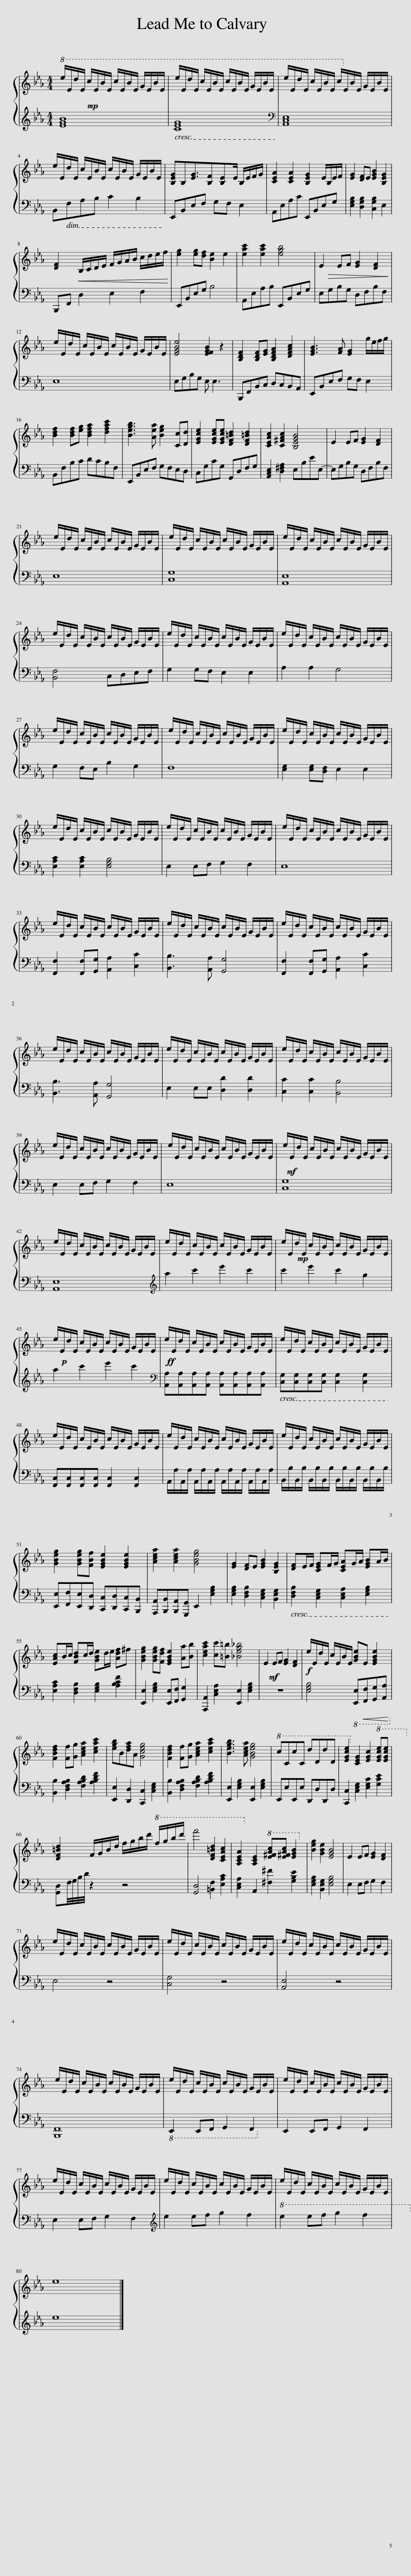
X:1
%%score { 1 | 2 }
L:1/8
M:4/4
I:linebreak $
K:Eb
V:1 treble
V:2 treble
V:1
!8va(! e'/e/d'/e/ c'/e/b/e/ c'/e/b/e/ g/e/b/e/!8va)! | e/E/d/E/ c/E/B/E/ c/E/B/E/ G/E/B/E/ | e/E/d/E/ c/E/B/E/ c/E/B/E/ G/E/B/E/ |$ e/E/d/E/ c/E/B/E/ c/E/B/E/ G/E/B/E/ | [B,EG]B,[EG]3/2[B,F][B,E]E/ B,/E/F/G/ | %5
 [CEA]2 [CEA]2 [B,EG]2 E/B,/E/F/ | [EG]2 [DF]E [EGB]2 [B,EG]2 |$ [DF]2 B,/C/D/E/ F/G/A/B/ c/d/e/f/ | [eg]2 [eg][df] [Be]2 e2 | [eac']2 [eac']2 [egb]4 | %10
 E2 EF [EG]2 [DF]2 |$ e/E/d/E/ c/E/B/E/ c/E/B/E/ G/E/B/E/ | [EGBe]4 [EFGB]2 z2 | [B,DF]2 [B,DF][EG] [B,DFA]2 [DFAc]2 | [EGB]3 [FA] [EG]2 g/e/f/g/ |$ %15
 [Bdf]2 [Bdf][eg] [Bdfa]2 [dfac']2 | [Begb]3 [Aea] [Beg]2 [Cc][Dd] | [EGce]2 [EGce][EGce] [DF=Bd]2 [DF=Bd]2 | [CEAc]2 [C^FAc]2 [B,EGB]4 | E2 EF [EG]2 [DF]2 |$ %20
 e/E/d/E/ c/E/B/E/ c/E/B/E/ G/E/B/E/ | e/E/d/E/ c/E/B/E/ c/E/B/E/ G/E/B/E/ | e/E/d/E/ c/E/B/E/ c/E/B/E/ G/E/B/E/ |$ e/E/d/E/ c/E/B/E/ c/E/B/E/ G/E/B/E/ | e/E/d/E/ c/E/B/E/ c/E/B/E/ G/E/B/E/ | %25
 e/E/d/E/ c/E/B/E/ c/E/B/E/ G/E/B/E/ |$ e/E/d/E/ c/E/B/E/ c/E/B/E/ G/E/B/E/ | e/E/d/E/ c/E/B/E/ c/E/B/E/ G/E/B/E/ | e/E/d/E/ c/E/B/E/ c/E/B/E/ G/E/B/E/ |$ e/E/d/E/ c/E/B/E/ c/E/B/E/ G/E/B/E/ | %30
 e/E/d/E/ c/E/B/E/ c/E/B/E/ G/E/B/E/ | e/E/d/E/ c/E/B/E/ c/E/B/E/ G/E/B/E/ |$ e/E/d/E/ c/E/B/E/ c/E/B/E/ G/E/B/E/ | e/E/d/E/ c/E/B/E/ c/E/B/E/ G/E/B/E/ | e/E/d/E/ c/E/B/E/ c/E/B/E/ G/E/B/E/ |$ %35
 e/E/d/E/ c/E/B/E/ c/E/B/E/ G/E/B/E/ | e/E/d/E/ c/E/B/E/ c/E/B/E/ G/E/B/E/ | e/E/d/E/ c/E/B/E/ c/E/B/E/ G/E/B/E/ |$ e/E/d/E/ c/E/B/E/ c/E/B/E/ G/E/B/E/ | e/E/d/E/ c/E/B/E/ c/E/B/E/ G/E/B/E/ | %40
 e/E/d/E/ c/E/B/E/ c/E/B/E/ G/E/B/E/ |$ e/E/d/E/ c/E/B/E/ c/E/B/E/ G/E/B/E/ | e/E/d/E/ c/E/B/E/ c/E/B/E/ G/E/B/E/ | e/E/d/E/ c/E/B/E/ c/E/B/E/ G/E/B/E/ |$ e/E/d/E/ c/E/B/E/ c/E/B/E/ G/E/B/E/ | %45
 e/E/d/E/ c/E/B/E/ c/E/B/E/ G/E/B/E/ | e/E/d/E/ c/E/B/E/ c/E/B/E/ G/E/B/E/ |$ e/E/d/E/ c/E/B/E/ c/E/B/E/ G/E/B/E/ | e/E/d/E/ c/E/B/E/ c/E/B/E/ G/E/B/E/ | e/E/d/E/ c/E/B/E/ c/E/B/E/ G/E/B/E/ |$ %50
 [GBeg]2 [GBeg][FBf] [EGBe]2 [EGBe]2 | [Acea]2 [Acea]2 [GBeg]4 | [EG]2 [DF]E [EGB]2 [B,EG]2 | [DF]E/F/ [CEG]F/G/ [CEA]G/A/ [EGB]A/B/ |$ [EAc]B/c/ [FBd]c/d/ [GBe]d/e/ [Adf]^f | %55
 [GBeg]2 [GBeg][Fdf] [EGBe]2 [Aa][Bb] | [ceac']2 [cc'][=B=b] [_Beg_b]4 | E2 EF [EG]2 [DF]2 |!f! e/E/d/E/ c/E/B/E/ [GBe]E [EGBe]2 |$ [FBdf]2 [Ff][Gg] [Acea]2 [ceac']2 | %60
 [egb]B[dfa]A [Gceg]4 | [FBdf]2 [Ff][Gg] [Acea]2 [ceac']2 | [Begb]3 [Acea] [GBeg]4 |!8va(! c'cc'c d'dd'd!8va)! | [EGce]2 [CEG]2 [EGc]2!8va(! [egc'e'][egc'e']!8va)! |$ %65
 [DF=Bd]2 F/G/B/d/ f/g/b/d'/!8va(! f'/g'/b'/d''/!8va)! | f'4 [DF=Bd]2 [CEAc]2 | [A,CEA]2 [A,CE]2!8va(! [e^fac'][e^fac'] [egb]2!8va)! | [Beg]2 [GBe]2 [EGB]4 | E2 EF [EG]2 [DF]2 |$ %70
 e/E/d/E/ c/E/B/E/ c/E/B/E/ G/E/B/E/ | e/E/d/E/ c/E/B/E/ c/E/B/E/ G/E/B/E/ | e/E/d/E/ c/E/B/E/ c/E/B/E/ G/E/B/E/ |$ e/E/d/E/ c/E/B/E/ c/E/B/E/ G/E/B/E/ | e/E/d/E/ c/E/B/E/ c/E/B/E/ G/E/B/E/ | %75
 e/E/d/E/ c/E/B/E/ c/E/B/E/ G/E/B/E/ |$ e/E/d/E/ c/E/B/E/ c/E/B/E/ G/E/B/E/ | e/E/d/E/ c/E/B/E/ c/E/B/E/ G/E/B/E/ | e/E/d/E/ c/E/B/E/ c/E/B/E/ G/E/B/E/ |$ e8 |] %80
V:2
!mp!!mf! [EGB]8 | [CEG]8 |[K:bass] [A,,C,E,]8 |$ B,,F,A,B, C2 B,2 | E,,B,,E,F, G,F, E,2 | %5
 A,,E,A,C E,,B,,E,G, | [E,G,B,]2 [D,G,B,]2 [C,G,B,]2 E,2 |$ B,,,F,,!<(! D,2 E,2 F,2!<)! | E,,B,,E,G, B,4 | A,,E,A,B, E,,B,,E,G, | %10
 E,!>(!G,B,G, D,F,B,F,!>)! |$ E,8 | E,G,B,G, E, E,3 | B,,,F,,B,,C, D,C,B,,A,, | E,,B,,E,F, G,F, E,2 |$ %15
 B,,F,B,C DCB,F, | E,,B,,E,F, G,F,E,D, | C,G,CG, G,,D,F,G, | [A,,C,E,]2 [D,^F,A,]2 E,B,EE,- | E,G,B,G, D,F,B,F, |$ %20
 E,8 | [C,G,]8 | [A,,E,]8 |$ [B,,F,]4 C,D,E,F, | G,2 G,F, E,2 E,2 | %25
 A,2 A,2 G,4 |$ G,2 F,E, B,2 G,2 | F,8 | [E,G,]2 [E,G,][D,F,] E,2 E,2 |$ [E,A,C]2 [E,A,C]2 [E,G,B,]4 | %30
 E,2 E,F, G,2 F,2 | E,8 |$ [F,,F,]2 [F,,F,][G,,G,] [A,,A,]2 [C,C]2 | [B,,B,]3 [A,,A,] [G,,G,]4 | [F,,F,]2 [F,,F,][G,,G,] [A,,A,]2 [C,C]2 |$ %35
 [B,,B,]3 [A,,A,] [G,,G,]4 | E,2 E,E, [D,D]2 [D,D]2 | [C,C]2 [C,C]2 [B,,B,]4 |$ E,2 E,F, G,2 F,2 | E,8 | %40
!mf! [C,G,]8 |$ [A,,E,]8 |[K:treble] a2 c'2 e'2 c'2 |!mp! c'2 e'2 c'2 g2 |$!p! a2 c'2 e'2 c'2 | %45
[K:bass] [A,,A,]!ff![A,,A,][A,,A,][A,,A,] [A,,A,][A,,A,][A,,A,][A,,A,] | [C,G,][C,G,][C,G,][C,G,] [C,G,]2 [C,G,]2 |$ [F,,C,][F,,C,][F,,C,][F,,C,] [F,,C,]2 [F,,C,]2 | A,,/A,/A,,/A,/ A,,/A,/A,,/A,/ A,,/A,/A,,/A,/ A,,/A,/A,,/A,/ | B,,/B,/B,,/B,/ B,,/B,/B,,/B,/ B,,/B,/B,,/B,/ B,,/B,/B,,/B,/ |$ %50
 [E,,E,][F,,F,][E,,E,][D,,D,] [C,,C,][D,,D,][C,,C,][B,,,B,,] | [A,,,A,,][B,,,B,,][B,,,A,,][G,,,G,,] E,,2 [E,G,B,]2 | [E,G,B,]2 [D,F,B,]2 [C,E,G,]2 [B,,E,G,]2 | [D,F,B,]2 [C,E,G,]2 [C,E,A,]2 [E,G,B,]2 |$ [E,A,C]2 [D,F,B,]2 [E,G,B,]2 [A,B,CF]2 | %55
 [E,,E,]2 [E,G,B,]2 [E,,E,][F,,F,] [G,,G,]2 | [A,,,A,,]2 [C,E,A,]2 [E,,E,]2 [E,G,B,]2 |!mf! z8 | [E,G,B,]4!8vb(! [E,,,E,,]!<(![F,,,F,,][G,,,G,,][A,,,A,,]!8vb)!!<)! |$ [B,,B,]2 [D,F,A,B,]2 [F,A,B,D]2 [A,B,DF]2 | %60
 [E,,E,]2 [D,,D,]2 [C,,C,]2 [C,E,G,]2 | [B,,B,]2 [D,F,A,B,]2 [F,A,B,D]2 [A,B,DF]2 | [E,,E,]2 [E,G,B,]2 [E,,E,]2 [E,G,B,]2 | E,,E,E,,E, D,,D,D,,D, | [C,,C,]2 [C,E,G,]2 [E,G,C]2 [G,CE]2 |$ %65
 [G,,D,]F,/4G,/4B,/4D/4 z2 z4 | [G,,D,]4 [=B,,F,]2 [E,A,C]2 | [C,E,A,]2 A,,2 [^F,^F]2 [G,B,E]2 | [E,G,B,]2 [B,,E,G,]2 [E,G,B,]4 | E,2 E,F, G,2 F,2 |$ %70
 E,4 z4 | [C,G,]4 z4 | [A,,E,]4 z4 |$ [B,,,F,,]8 |!8vb(! E,,,2 E,,,F,,, G,,,2 F,,,2!8vb)! | %75
 E,,2 E,,F,, G,,2 F,,2 |$ E,2 E,F, G,2 F,2 |[K:treble] e2 ef g2 f2 |!8va(! e'2 e'f' g'2 f'2!8va)! |$ e8 |] %80
